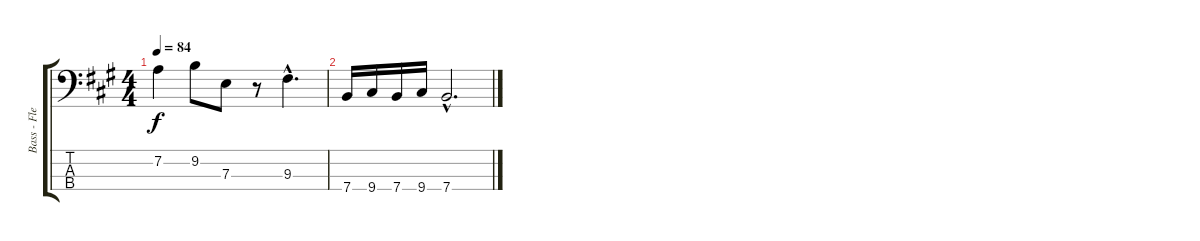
\track ("Bass - Flea" "Bass - Fle") {instrument electricbassfinger}
\staff {score tabs}
\tuning (G2 D2 A1 E1) {hide}
\ts (4 4)
\tempo 84
\clef f4
\ks a
7.2.4{dy f} 9.2.8 7.3.8 r.8 9.3{hac}.4{d} |
7.4.16 9.4.16 7.4.16 9.4.16 7.4{hac}.2{d}
